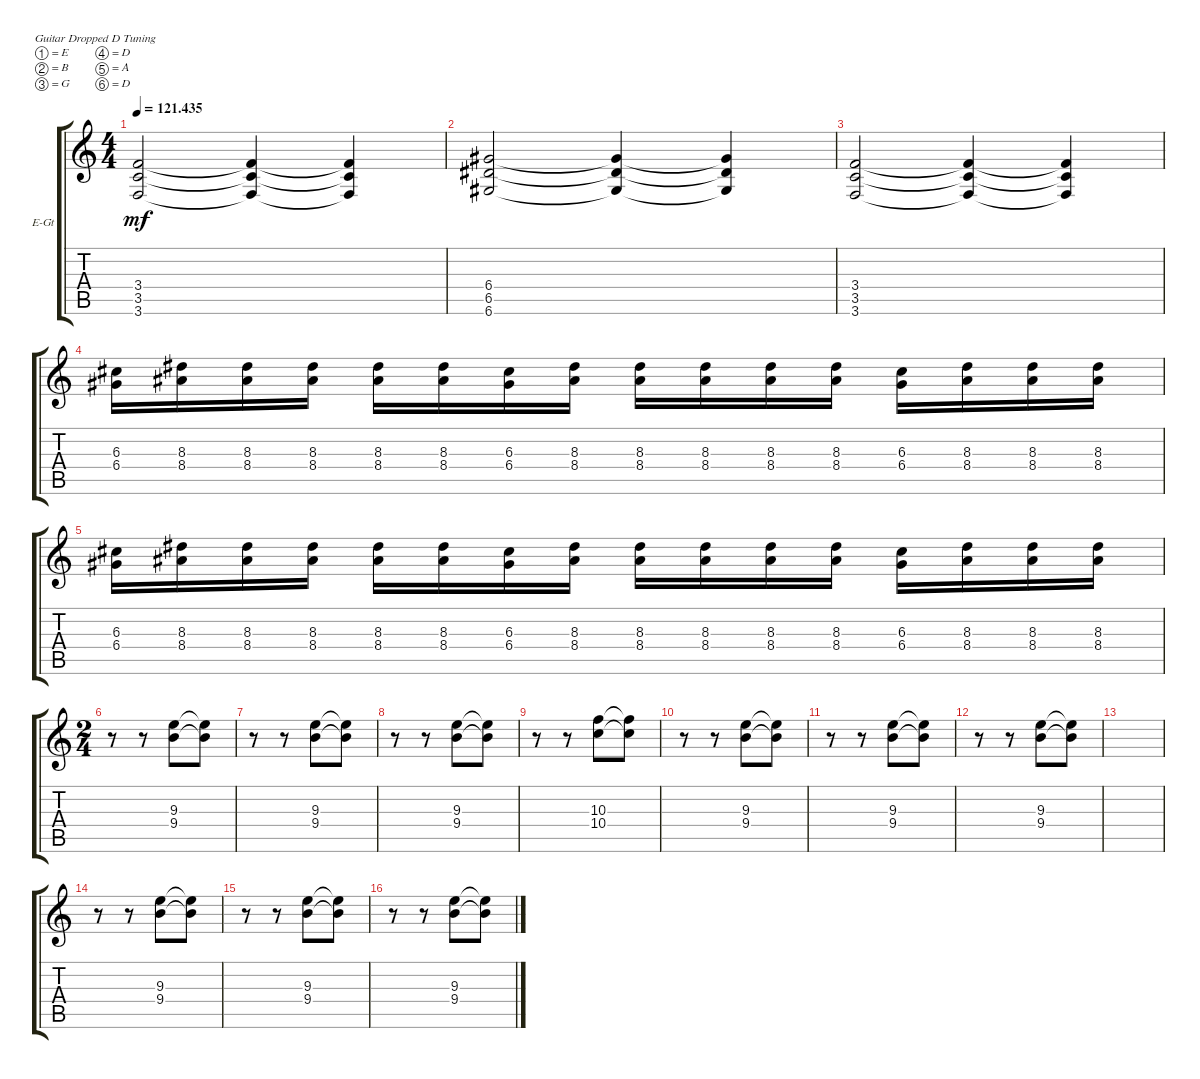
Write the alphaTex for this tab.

\bracketExtendMode groupsimilarinstruments
\firstSystemTrackNameOrientation horizontal
\otherSystemsTrackNameOrientation horizontal
\track ("Electric Guitar 1" "E-Gt") {instrument distortionguitar}
\staff {score tabs}
\tuning (E4 B3 G3 D3 A2 D2)
\ts (4 4)
\tempo
121.435
\accidentals auto
\clef g2
\ottava regular
\simile none
\ks c
(3.6 3.5 3.4).2{dy mf} (3.4{t} 3.5{t} 3.6{t}).4 (3.6{t} 3.5{t} 3.4{t}).4 |
(6.6 6.5 6.4).2 (6.4{t} 6.5{t} 6.6{t}).4 (6.6{t} 6.5{t} 6.4{t}).4 |
(3.6 3.5 3.4).2 (3.4{t} 3.5{t} 3.6{t}).4 (3.6{t} 3.5{t} 3.4{t}).4 |
(6.4 6.3).16 (8.4 8.3).16 (8.3 8.4).16 (8.3 8.4).16 (8.3 8.4).16 (8.3 8.4).16 (6.4 6.3).16 (8.4 8.3).16 (8.4 8.3).16 (8.4 8.3).16 (8.4 8.3).16 (8.4 8.3).16 (6.4 6.3).16 (8.4 8.3).16 (8.4 8.3).16 (8.4 8.3).16 |
(6.4 6.3).16 (8.4 8.3).16 (8.3 8.4).16 (8.3 8.4).16 (8.3 8.4).16 (8.3 8.4).16 (6.4 6.3).16 (8.4 8.3).16 (8.4 8.3).16 (8.4 8.3).16 (8.4 8.3).16 (8.4 8.3).16 (6.4 6.3).16 (8.4 8.3).16 (8.4 8.3).16 (8.4 8.3).16 |
\ts (2 4)
r.8 r.8 (9.4 9.3).8 (9.3{t} 9.4{t}).8 |
r.8 r.8 (9.4 9.3).8 (9.3{t} 9.4{t}).8 |
r.8 r.8 (9.4 9.3).8 (9.3{t} 9.4{t}).8 |
r.8 r.8 (10.4 10.3).8 (10.3{t} 10.4{t}).8 |
r.8 r.8 (9.4 9.3).8 (9.3{t} 9.4{t}).8 |
r.8 r.8 (9.4 9.3).8 (9.3{t} 9.4{t}).8 |
r.8 r.8 (9.4 9.3).8 (9.3{t} 9.4{t}).8 |
|
r.8 r.8 (9.4 9.3).8 (9.3{t} 9.4{t}).8 |
r.8 r.8 (9.4 9.3).8 (9.3{t} 9.4{t}).8 |
r.8 r.8 (9.4 9.3).8 (9.3{t} 9.4{t}).8
